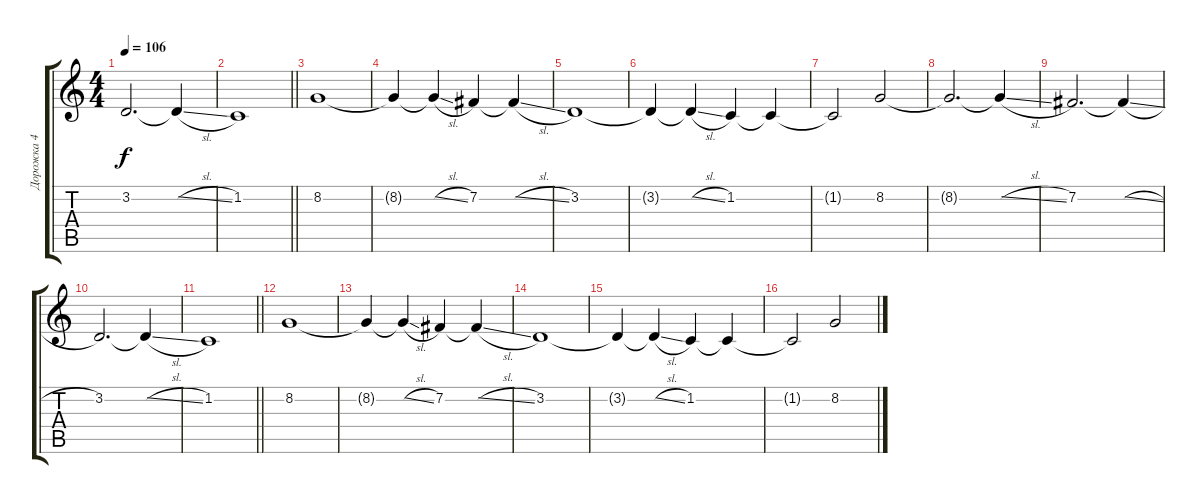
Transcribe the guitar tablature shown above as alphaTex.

\track ("Дорожка 4" "Дорожка 4") {instrument stringensemble1}
\staff {score tabs}
\tuning (E4 B3 G3 D3 A2 E2) {hide}
\ts (4 4)
\tempo 106
\clef g2
\ks c
3.2.2{d dy f} 3.2{sl t}.4 |
\barLineRight lightlight
1.2.1 |
8.2.1 |
8.2{t}.4 8.2{sl t}.4 7.2.4 7.2{sl t}.4 |
3.2.1 |
3.2{t}.4 3.2{sl t}.4 1.2.4 1.2{t}.4 |
1.2{t}.2 8.2.2 |
8.2{t}.2{d} 8.2{sl t}.4 |
7.2.2{d} 7.2{sl t}.4 |
3.2.2{d} 3.2{sl t}.4 |
\barLineRight lightlight
1.2.1 |
8.2.1 |
8.2{t}.4 8.2{sl t}.4 7.2.4 7.2{sl t}.4 |
3.2.1 |
3.2{t}.4 3.2{sl t}.4 1.2.4 1.2{t}.4 |
1.2{t}.2 8.2.2
